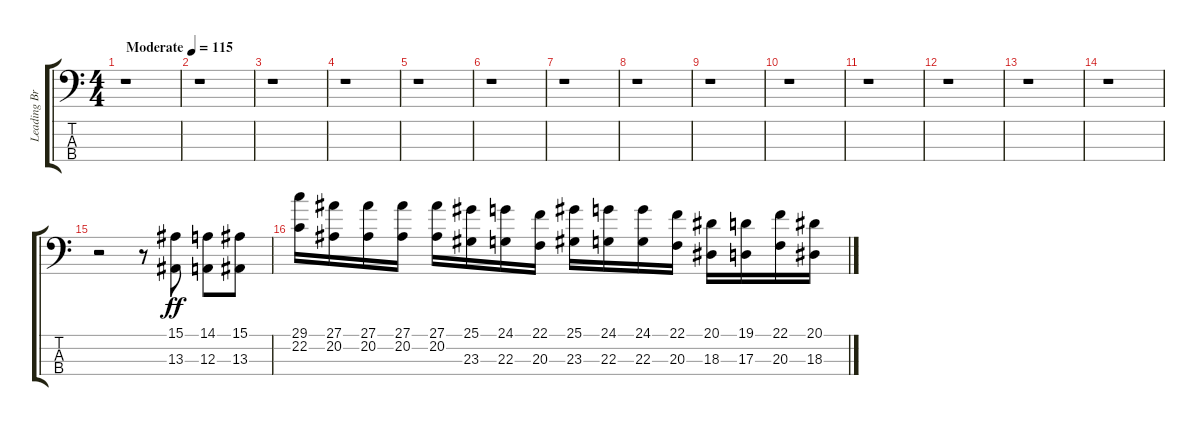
\track ("Leading Bright Piano" "Leading Br") {instrument brightacousticpiano}
\staff {score tabs}
\tuning (G2 D2 A1 E1) {hide}
\ts (4 4)
\tempo (115 "Moderate")
\clef f4
\ks c
r.1{dy ff instrument brightacousticpiano} |
r.1 |
r.1 |
r.1 |
r.1 |
r.1 |
r.1 |
r.1 |
r.1 |
r.1 |
r.1 |
r.1 |
r.1 |
r.1 |
r.2 r.8 (15.1 13.3).8 (14.1 12.3).8 (15.1 13.3).8 |
(29.1 22.2).16 (27.1 20.2).16 (27.1 20.2).16 (27.1 20.2).16 (27.1 20.2).16 (25.1 23.3).16 (24.1 22.3).16 (22.1 20.3).16 (25.1 23.3).16 (24.1 22.3).16 (24.1 22.3).16 (22.1 20.3).16 (20.1 18.3).16 (19.1 17.3).16 (22.1 20.3).16 (20.1 18.3).16
